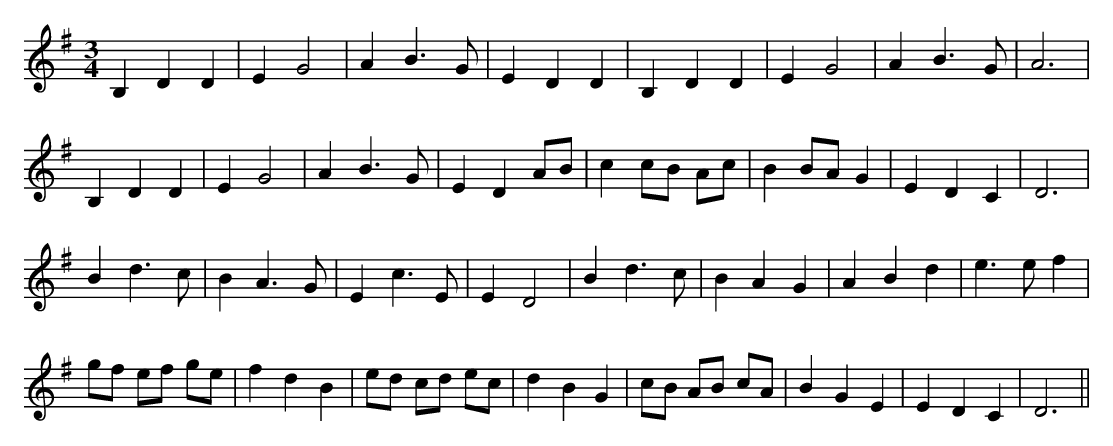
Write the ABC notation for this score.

X:1
M:3/4
K:G
B,2 D2 D2|E2 G4|A2 B3 G|E2 D2 D2|B,2 D2 D2|E2 G4|A2 B3 G|A6|
B,2 D2 D2|E2 G4|A2 B3 G|E2 D2 AB|c2 cB Ac|B2 BA G2|E2 D2 C2|D6|
B2 d3 c|B2 A3 G|E2 c3 E|E2 D4|B2 d3 c|B2 A2 G2|A2 B2 d2|e3 e f2|
gf ef ge|f2 d2 B2|ed cd ec|d2 B2 G2|cB AB cA|B2 G2 E2|E2 D2 C2|D6||
